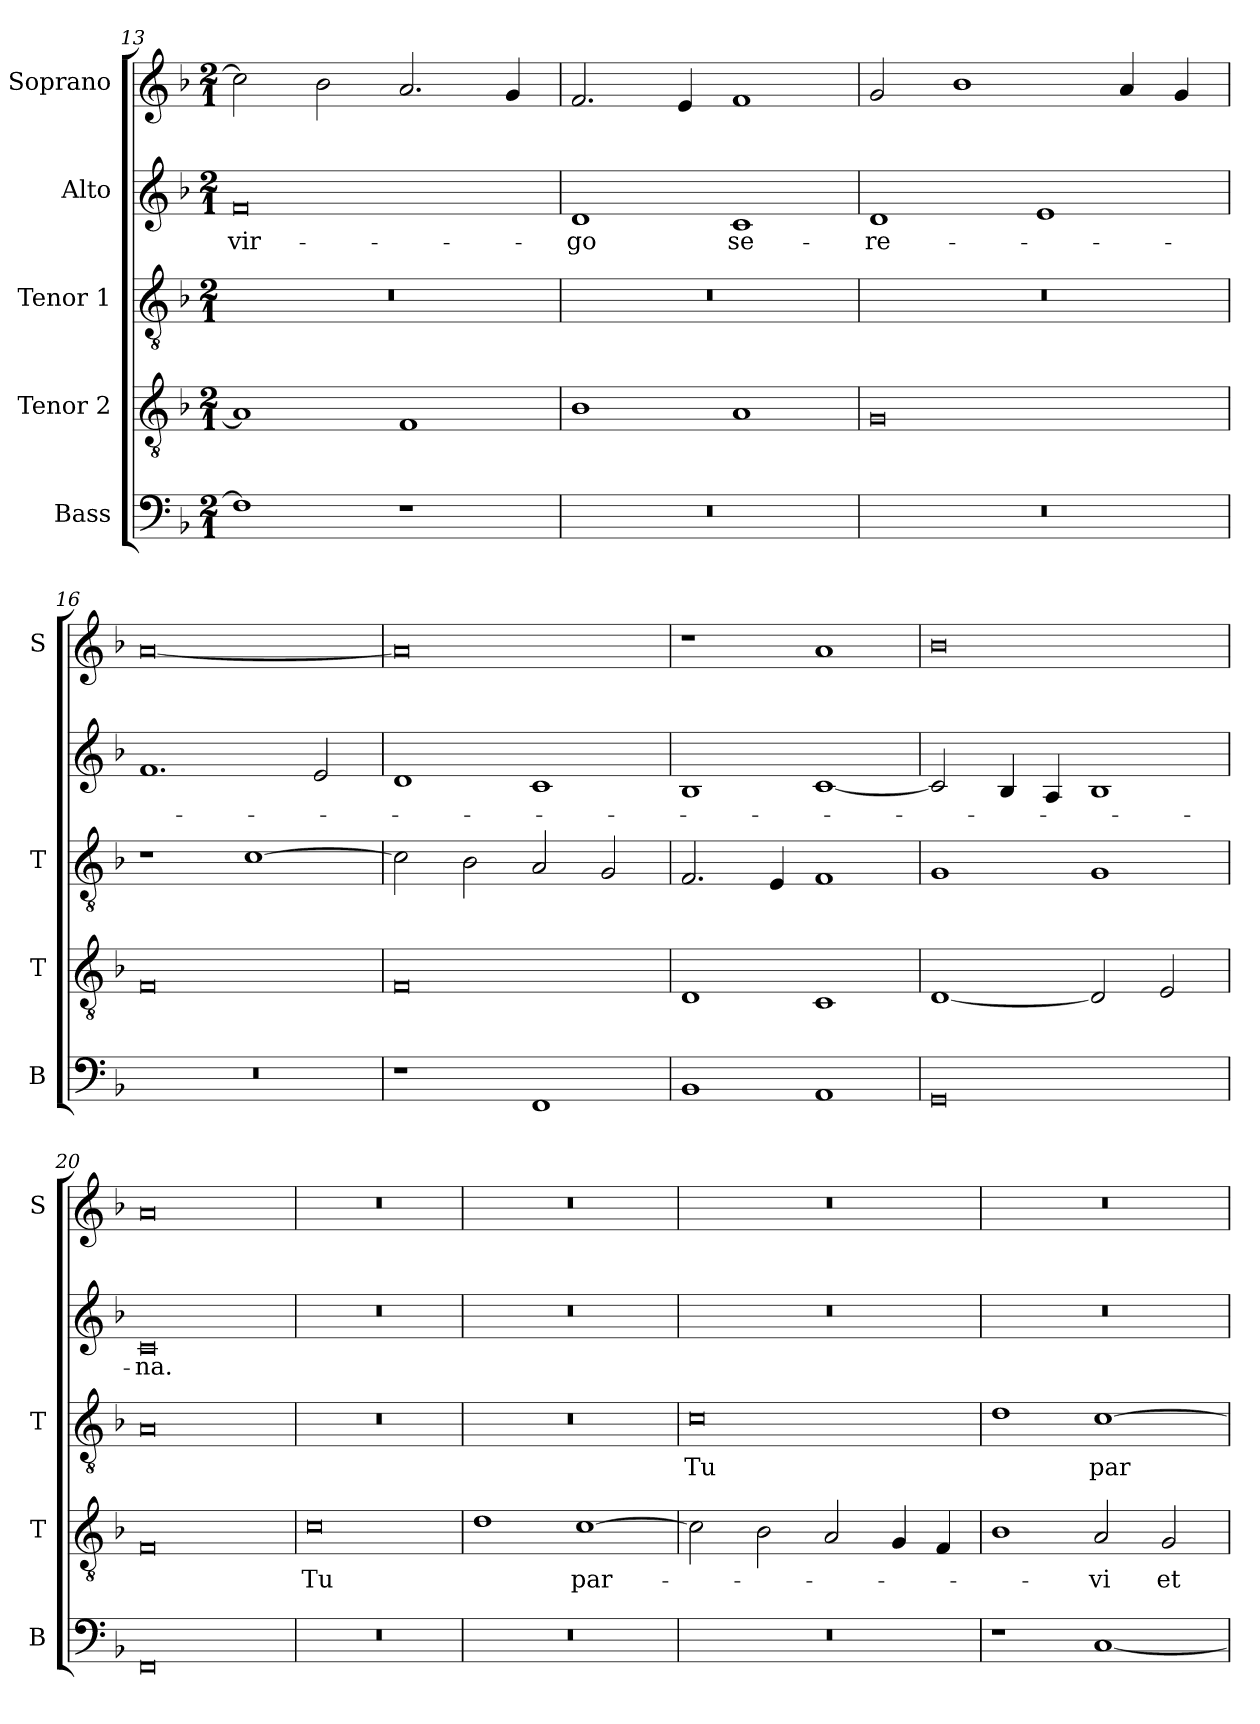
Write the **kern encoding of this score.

**kern	**kern	**text	**kern	**text	**kern	**text	**kern
*part5	*part4	*part4	*part3	*part3	*part2	*part2	*part1
*staff5	*staff4	*staff4	*staff3	*staff3	*staff2	*staff2	*staff1
*I"Bass	*I"Tenor 2	*	*I"Tenor 1	*	*I"Alto	*	*I"Soprano
*I'B	*I'T	*	*I'T	*	*	*	*I'S
!!LO:LB:g=z
*clefF4	*clefGv2	*	*clefGv2	*	*clefG2	*	*clefG2
*k[b-]	*k[b-]	*	*k[b-]	*	*k[b-]	*	*k[b-]
*M2/1	*M2/1	*	*M2/1	*	*M2/1	*	*M2/1
=13	=13	=13	=13	=13	=13	=13	=13
!	!	!	!	!	!	!LO:LY:b	!
1F]	1A]	.	0r	.	0f	vir-	2cc\]
.	.	.	.	.	.	.	2b-\
1r	1F	.	.	.	.	.	2.a/
.	.	.	.	.	.	.	4g/
=14	=14	=14	=14	=14	=14	=14	=14
!	!	!	!	!	!	!LO:LY:b	!
0r	1B-	.	0r	.	1d	-go	2.f/
.	.	.	.	.	.	.	4e/
!	!	!	!	!	!	!LO:LY:b	!
.	1A	.	.	.	1c	se-	1f
=15	=15	=15	=15	=15	=15	=15	=15
!	!	!	!	!	!	!LO:LY:b	!
0r	0G	.	0r	.	1d	-re-	2g/
.	.	.	.	.	.	.	1b-
.	.	.	.	.	1e	.	.
.	.	.	.	.	.	.	4a/
.	.	.	.	.	.	.	4g/
=16	=16	=16	=16	=16	=16	=16	=16
0r	0F	.	1r	.	1.f	.	[0a
.	.	.	[1c	.	.	.	.
.	.	.	.	.	2e/	.	.
=17	=17	=17	=17	=17	=17	=17	=17
1r	0F	.	2c\]	.	1d	.	0a]
.	.	.	2B-\	.	.	.	.
1FF	.	.	2A/	.	1c	.	.
.	.	.	2G/	.	.	.	.
=18	=18	=18	=18	=18	=18	=18	=18
1BB-	1D	.	2.F/	.	1B-	.	1r
.	.	.	4E/	.	.	.	.
1AA	1C	.	1F	.	[1c	.	1a
=19	=19	=19	=19	=19	=19	=19	=19
0GG	[1D	.	1G	.	2c/]	.	0b-
.	.	.	.	.	4B-/	.	.
.	.	.	.	.	4A/	.	.
.	2D/]	.	1G	.	1B-	.	.
.	2E/	.	.	.	.	.	.
=20	=20	=20	=20	=20	=20	=20	=20
!	!	!	!	!	!	!LO:LY:b	!
0FF	0F	.	0A	.	0c	-na.	0a
=21	=21	=21	=21	=21	=21	=21	=21
!	!	!LO:LY:b	!	!	!	!	!
0r	0c	Tu	0r	.	0r	.	0r
=22	=22	=22	=22	=22	=22	=22	=22
0r	1d	.	0r	.	0r	.	0r
!	!	!LO:LY:b	!	!	!	!	!
.	[1c	par-	.	.	.	.	.
=23	=23	=23	=23	=23	=23	=23	=23
!	!	!	!	!LO:LY:b	!	!	!
0r	2c\]	.	0c	Tu	0r	.	0r
.	2B-\	.	.	.	.	.	.
.	2A/	.	.	.	.	.	.
.	4G/	.	.	.	.	.	.
.	4F/	.	.	.	.	.	.
!!LO:PB:g=z
=24	=24	=24	=24	=24	=24	=24	=24
1r	1B-	.	1d	.	0r	.	0r
!	!	!LO:LY:b	!	!LO:LY:b	!	!	!
[1C	2A/	-vi	[1c	par-	.	.	.
!	!	!LO:LY:b	!	!	!	!	!
.	2G/	-et	.	.	.	.	.
=	=	=	=	=	=	=	=
*-	*-	*-	*-	*-	*-	*-	*-
